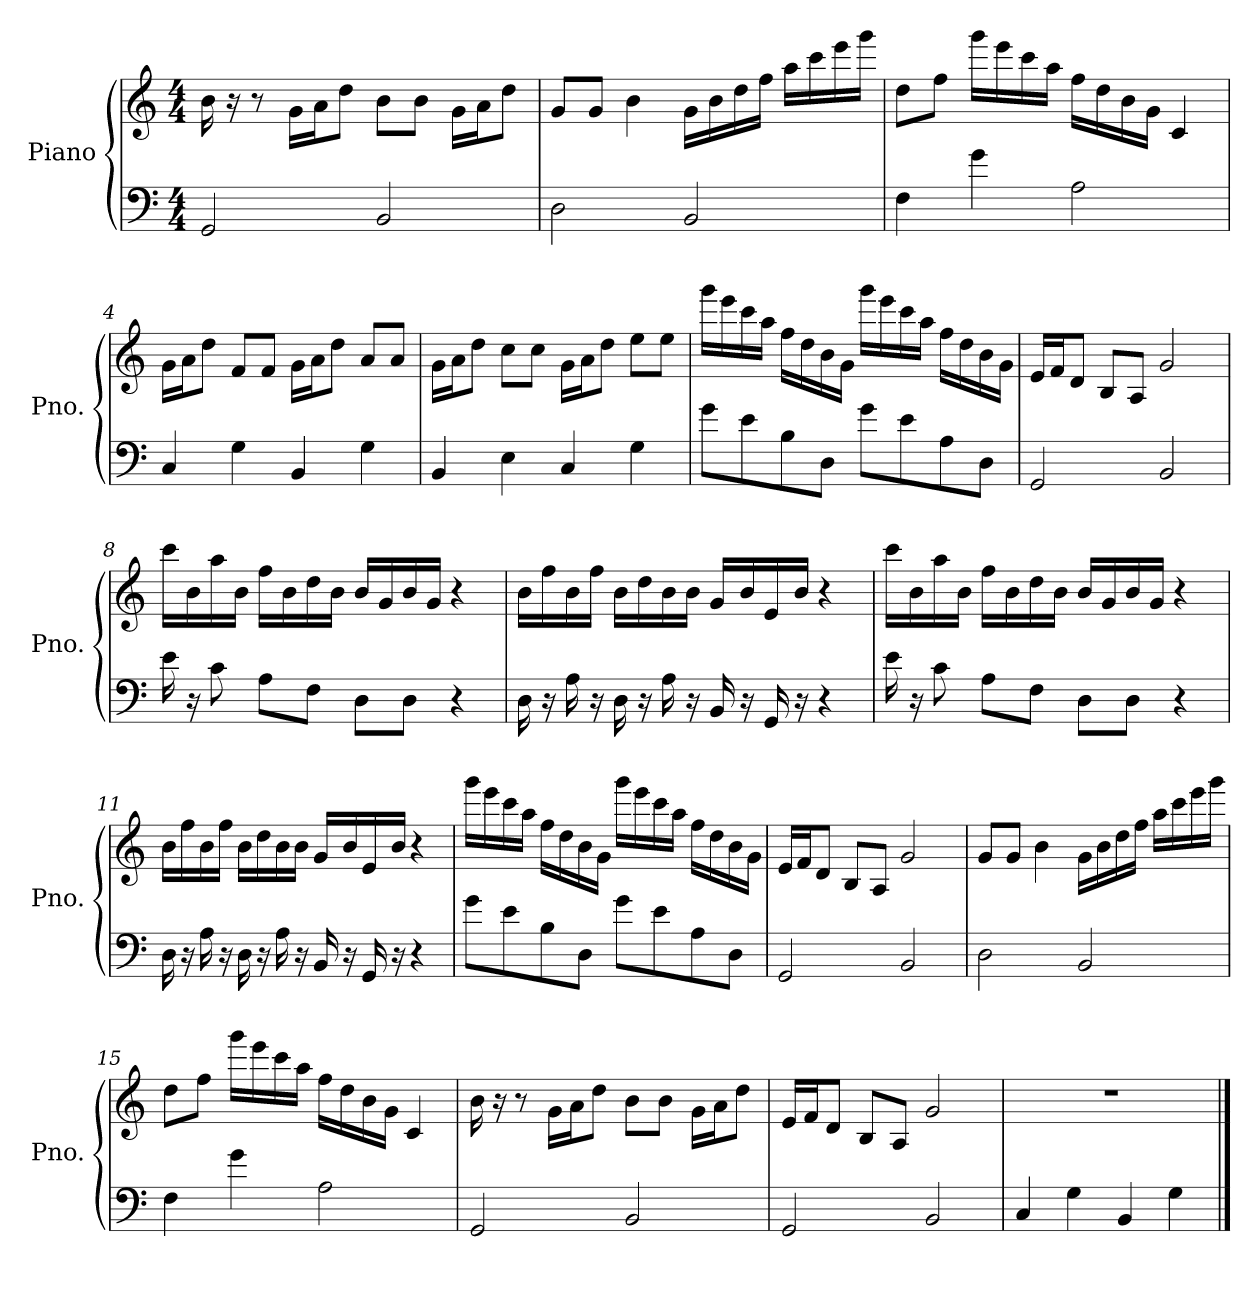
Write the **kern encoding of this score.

**kern	**kern
*part1	*part1
*staff2	*staff1
*I"Piano	*
*I'Pno.	*
*clefF4	*clefG2
*k[]	*k[]
*M4/4	*M4/4
=1	=1
2GG/	16b\
.	16r
.	8r
.	16g\LL
.	16a\J
.	8dd\J
2BB/	8b\L
.	8b\J
.	16g\LL
.	16a\J
.	8dd\J
=2	=2
2D\	8g/L
.	8g/J
.	4b\
2BB/	16g\LL
.	16b\
.	16dd\
.	16ff\JJ
.	16aa\LL
.	16ccc\
.	16eee\
.	16ggg\JJ
=3	=3
4F\	8dd\L
.	8ff\J
4g\	16ggg\LL
.	16eee\
.	16ccc\
.	16aa\JJ
2A\	16ff\LL
.	16dd\
.	16b\
.	16g\JJ
.	4c/
=4	=4
4C/	16g\LL
.	16a\J
.	8dd\J
4G\	8f/L
.	8f/J
4BB/	16g\LL
.	16a\J
.	8dd\J
4G\	8a/L
.	8a/J
!!LO:LB:g=z
=5	=5
4BB/	16g\LL
.	16a\J
.	8dd\J
4E\	8cc\L
.	8cc\J
4C/	16g\LL
.	16a\J
.	8dd\J
4G\	8ee\L
.	8ee\J
=6	=6
8g\L	16ggg\LL
.	16eee\
8e\	16ccc\
.	16aa\JJ
8B\	16ff\LL
.	16dd\
8D\J	16b\
.	16g\JJ
8g\L	16ggg\LL
.	16eee\
8e\	16ccc\
.	16aa\JJ
8A\	16ff\LL
.	16dd\
8D\J	16b\
.	16g\JJ
=7	=7
2GG/	16e/LL
.	16f/J
.	8d/J
.	8B/L
.	8A/J
2BB/	2g/
!!LO:LB:g=z
=8	=8
16e\	16ccc\LL
16r	16b\
8c\	16aa\
.	16b\JJ
8A\L	16ff\LL
.	16b\
8F\J	16dd\
.	16b\JJ
8D\L	16b/LL
.	16g/
8D\J	16b/
.	16g/JJ
4r	4r
=9	=9
16D\	16b\LL
16r	16ff\
16A\	16b\
16r	16ff\JJ
16D\	16b\LL
16r	16dd\
16A\	16b\
16r	16b\JJ
16BB/	16g/LL
16r	16b/
16GG/	16e/
16r	16b/JJ
4r	4r
=10	=10
16e\	16ccc\LL
16r	16b\
8c\	16aa\
.	16b\JJ
8A\L	16ff\LL
.	16b\
8F\J	16dd\
.	16b\JJ
8D\L	16b/LL
.	16g/
8D\J	16b/
.	16g/JJ
4r	4r
!!LO:LB:g=z
=11	=11
16D\	16b\LL
16r	16ff\
16A\	16b\
16r	16ff\JJ
16D\	16b\LL
16r	16dd\
16A\	16b\
16r	16b\JJ
16BB/	16g/LL
16r	16b/
16GG/	16e/
16r	16b/JJ
4r	4r
=12	=12
8g\L	16ggg\LL
.	16eee\
8e\	16ccc\
.	16aa\JJ
8B\	16ff\LL
.	16dd\
8D\J	16b\
.	16g\JJ
8g\L	16ggg\LL
.	16eee\
8e\	16ccc\
.	16aa\JJ
8A\	16ff\LL
.	16dd\
8D\J	16b\
.	16g\JJ
=13	=13
2GG/	16e/LL
.	16f/J
.	8d/J
.	8B/L
.	8A/J
2BB/	2g/
!!LO:LB:g=z
=14	=14
2D\	8g/L
.	8g/J
.	4b\
2BB/	16g\LL
.	16b\
.	16dd\
.	16ff\JJ
.	16aa\LL
.	16ccc\
.	16eee\
.	16ggg\JJ
=15	=15
4F\	8dd\L
.	8ff\J
4g\	16ggg\LL
.	16eee\
.	16ccc\
.	16aa\JJ
2A\	16ff\LL
.	16dd\
.	16b\
.	16g\JJ
.	4c/
=16	=16
2GG/	16b\
.	16r
.	8r
.	16g\LL
.	16a\J
.	8dd\J
2BB/	8b\L
.	8b\J
.	16g\LL
.	16a\J
.	8dd\J
=17	=17
2GG/	16e/LL
.	16f/J
.	8d/J
.	8B/L
.	8A/J
2BB/	2g/
=18	=18
4C/	1r
4G\	.
4BB/	.
4G\	.
==	==
*-	*-
